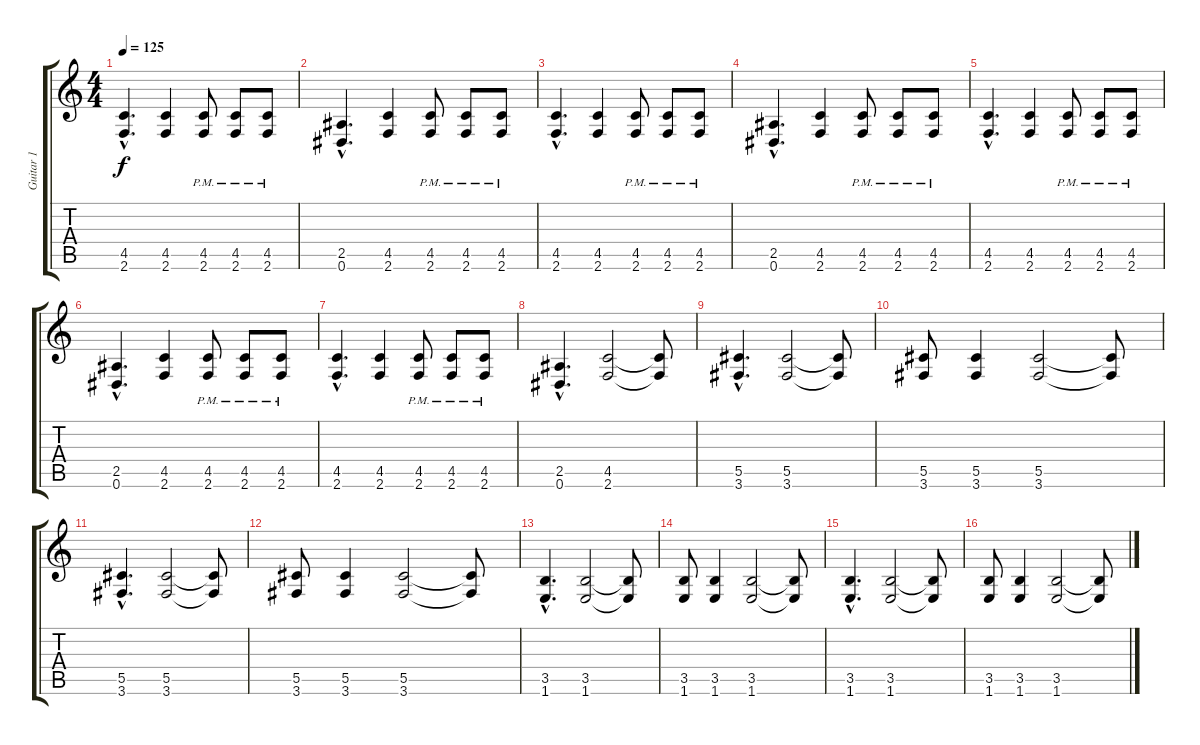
\track ("Guitar 1" "Guitar 1") {instrument distortionguitar}
\staff {score tabs}
\tuning (Eb4 Bb3 Gb3 Db3 Ab2 Eb2) {hide}
\ts (4 4)
\tempo 125
\clef g2
\ks c
(4.5{hac} 2.6{hac}).4{d dy f} (4.5 2.6).4 (4.5{pm} 2.6{pm}).8 (4.5{pm} 2.6{pm}).8 (4.5{pm} 2.6{pm}).8 |
(2.5{hac} 0.6{hac}).4{d} (4.5 2.6).4 (4.5{pm} 2.6{pm}).8 (4.5{pm} 2.6{pm}).8 (4.5{pm} 2.6{pm}).8 |
(4.5{hac} 2.6{hac}).4{d} (4.5 2.6).4 (4.5{pm} 2.6{pm}).8 (4.5{pm} 2.6{pm}).8 (4.5{pm} 2.6{pm}).8 |
(2.5{hac} 0.6{hac}).4{d} (4.5 2.6).4 (4.5{pm} 2.6{pm}).8 (4.5{pm} 2.6{pm}).8 (4.5{pm} 2.6{pm}).8 |
(4.5{hac} 2.6{hac}).4{d} (4.5 2.6).4 (4.5{pm} 2.6{pm}).8 (4.5{pm} 2.6{pm}).8 (4.5{pm} 2.6{pm}).8 |
(2.5{hac} 0.6{hac}).4{d} (4.5 2.6).4 (4.5{pm} 2.6{pm}).8 (4.5{pm} 2.6{pm}).8 (4.5{pm} 2.6{pm}).8 |
(4.5{hac} 2.6{hac}).4{d} (4.5 2.6).4 (4.5{pm} 2.6{pm}).8 (4.5{pm} 2.6{pm}).8 (4.5{pm} 2.6{pm}).8 |
(2.5{hac} 0.6{hac}).4{d} (4.5 2.6).2 (4.5{t} 2.6{t}).8 |
(5.5{hac} 3.6{hac}).4{d} (5.5 3.6).2 (5.5{t} 3.6{t}).8 |
(5.5 3.6).8 (5.5 3.6).4 (5.5 3.6).2 (5.5{t} 3.6{t}).8 |
(5.5{hac} 3.6{hac}).4{d} (5.5 3.6).2 (5.5{t} 3.6{t}).8 |
(5.5 3.6).8 (5.5 3.6).4 (5.5 3.6).2 (5.5{t} 3.6{t}).8 |
(3.5{hac} 1.6{hac}).4{d} (3.5 1.6).2 (3.5{t} 1.6{t}).8 |
(3.5 1.6).8 (3.5 1.6).4 (3.5 1.6).2 (3.5{t} 1.6{t}).8 |
(3.5{hac} 1.6{hac}).4{d} (3.5 1.6).2 (3.5{t} 1.6{t}).8 |
(3.5 1.6).8 (3.5 1.6).4 (3.5 1.6).2 (3.5{t} 1.6{t}).8
